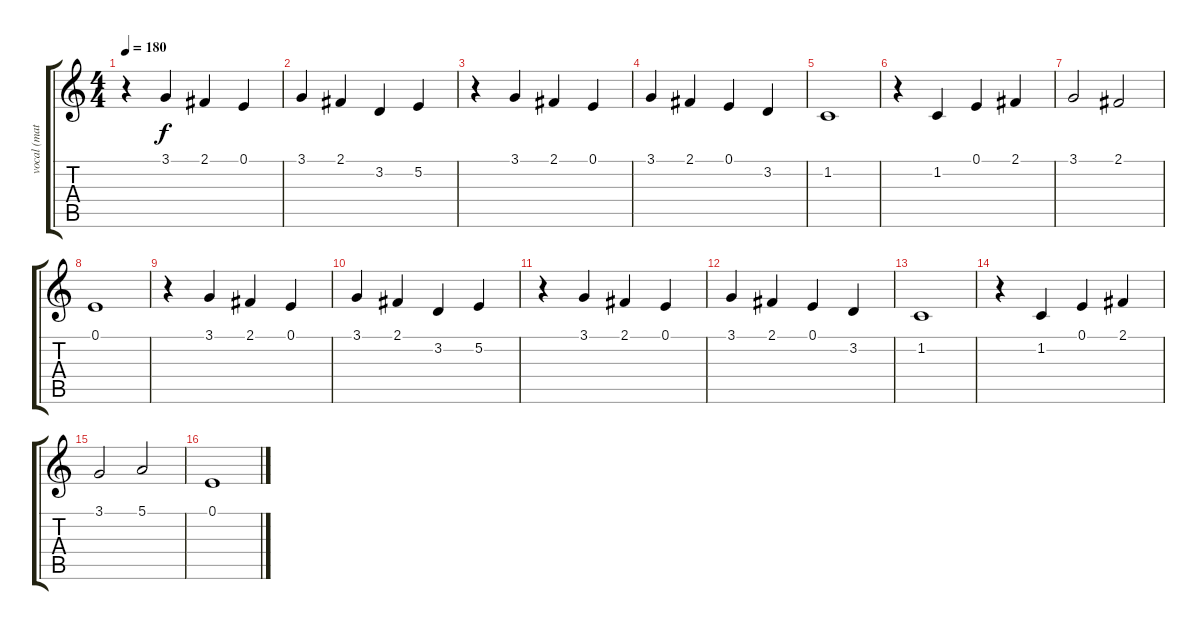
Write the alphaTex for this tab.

\track ("vocal (matatabi)" "vocal (mat") {instrument clarinet}
\staff {score tabs}
\tuning (E4 B3 G3 D3 A2 E2) {hide}
\ts (4 4)
\tempo 180
\clef g2
\ks c
r.4{dy f} 3.1.4 2.1.4 0.1.4 |
3.1.4 2.1.4 3.2.4 5.2.4 |
r.4 3.1.4 2.1.4 0.1.4 |
3.1.4 2.1.4 0.1.4 3.2.4 |
1.2.1 |
r.4 1.2.4 0.1.4 2.1.4 |
3.1.2 2.1.2 |
0.1.1 |
r.4 3.1.4 2.1.4 0.1.4 |
3.1.4 2.1.4 3.2.4 5.2.4 |
r.4 3.1.4 2.1.4 0.1.4 |
3.1.4 2.1.4 0.1.4 3.2.4 |
1.2.1 |
r.4 1.2.4 0.1.4 2.1.4 |
3.1.2 5.1.2 |
0.1.1
